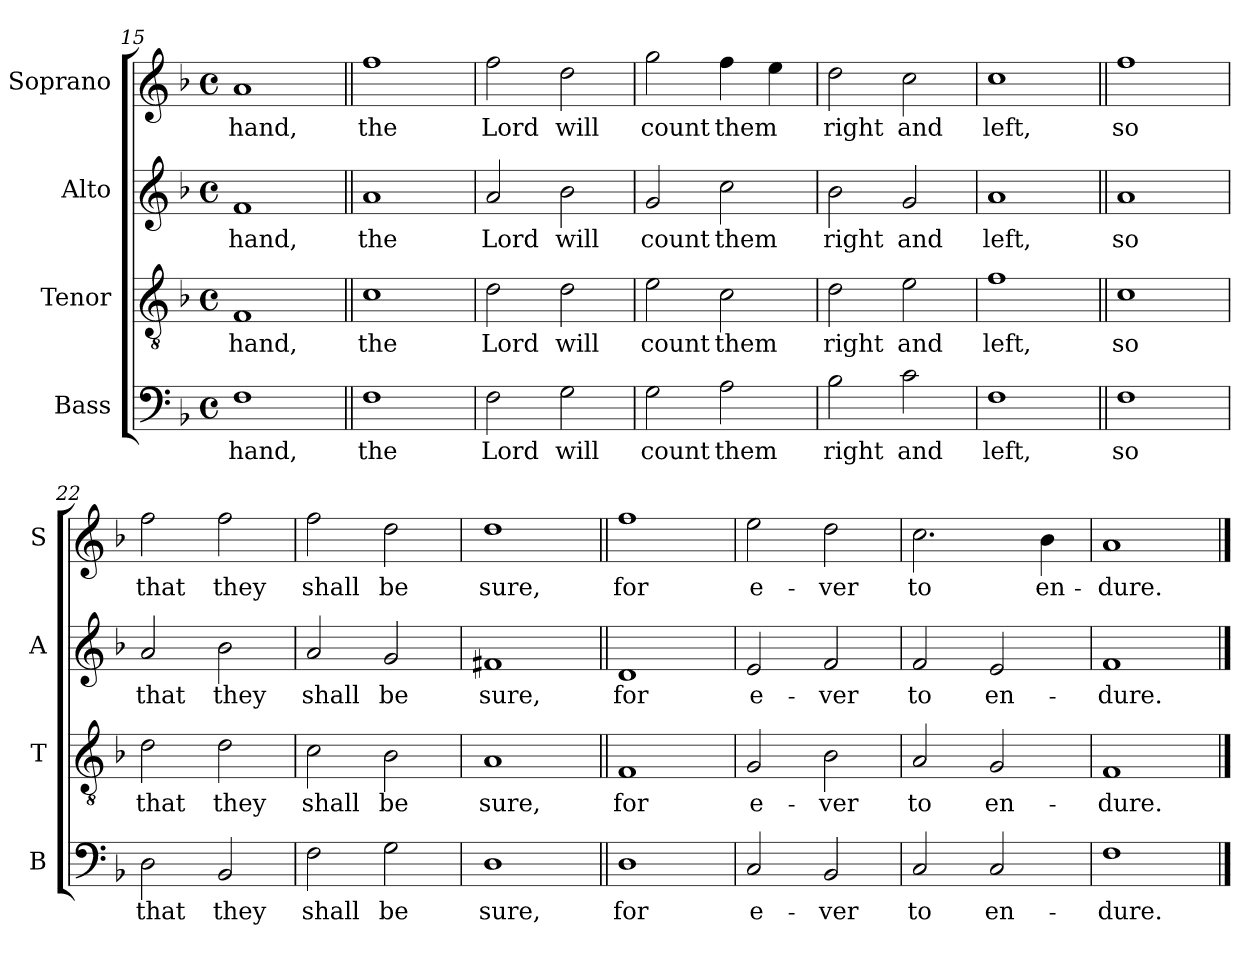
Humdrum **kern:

**kern	**text	**kern	**text	**kern	**text	**kern	**text
*part4	*part4	*part3	*part3	*part2	*part2	*part1	*part1
*staff4	*staff4	*staff3	*staff3	*staff2	*staff2	*staff1	*staff1
*I"Bass	*	*I"Tenor	*	*I"Alto	*	*I"Soprano	*
*I'B	*	*I'T	*	*I'A	*	*I'S	*
!!LO:LB:g=z
*clefF4	*	*clefGv2	*	*clefG2	*	*clefG2	*
*k[b-]	*	*k[b-]	*	*k[b-]	*	*k[b-]	*
*F:	*	*F:	*	*F:	*	*F:	*
*M4/4	*	*M4/4	*	*M4/4	*	*M4/4	*
*met(c)	*	*met(c)	*	*met(c)	*	*met(c)	*
=15	=15	=15	=15	=15	=15	=15	=15
!	!LO:LY:b	!	!LO:LY:b	!	!LO:LY:b	!	!LO:LY:b
1F	hand,	1F	hand,	1f	hand,	1a	hand,
=16||	=16||	=16||	=16||	=16||	=16||	=16||	=16||
!	!LO:LY:b	!	!LO:LY:b	!	!LO:LY:b	!	!LO:LY:b
1F	the	1c	the	1a	the	1ff	the
=17	=17	=17	=17	=17	=17	=17	=17
!	!LO:LY:b	!	!LO:LY:b	!	!LO:LY:b	!	!LO:LY:b
2F\	Lord	2d\	Lord	2a/	Lord	2ff\	Lord
!	!LO:LY:b	!	!LO:LY:b	!	!LO:LY:b	!	!LO:LY:b
2G\	will	2d\	will	2b-\	will	2dd\	will
=18	=18	=18	=18	=18	=18	=18	=18
!	!LO:LY:b	!	!LO:LY:b	!	!LO:LY:b	!	!LO:LY:b
2G\	count	2e\	count	2g/	count	2gg\	count
!	!LO:LY:b	!	!LO:LY:b	!	!LO:LY:b	!	!LO:LY:b
2A\	them	2c\	them	2cc\	them	4ff\	them
.	.	.	.	.	.	4ee\	.
=19	=19	=19	=19	=19	=19	=19	=19
!	!LO:LY:b	!	!LO:LY:b	!	!LO:LY:b	!	!LO:LY:b
2B-\	right	2d\	right	2b-\	right	2dd\	right
!	!LO:LY:b	!	!LO:LY:b	!	!LO:LY:b	!	!LO:LY:b
2c\	and	2e\	and	2g/	and	2cc\	and
=20	=20	=20	=20	=20	=20	=20	=20
!	!LO:LY:b	!	!LO:LY:b	!	!LO:LY:b	!	!LO:LY:b
1F	left,	1f	left,	1a	left,	1cc	left,
=21||	=21||	=21||	=21||	=21||	=21||	=21||	=21||
!	!LO:LY:b	!	!LO:LY:b	!	!LO:LY:b	!	!LO:LY:b
1F	so	1c	so	1a	so	1ff	so
!!LO:PB:g=z
=22	=22	=22	=22	=22	=22	=22	=22
!	!LO:LY:b	!	!LO:LY:b	!	!LO:LY:b	!	!LO:LY:b
2D\	that	2d\	that	2a/	that	2ff\	that
!	!LO:LY:b	!	!LO:LY:b	!	!LO:LY:b	!	!LO:LY:b
2BB-/	they	2d\	they	2b-\	they	2ff\	they
=23	=23	=23	=23	=23	=23	=23	=23
!	!LO:LY:b	!	!LO:LY:b	!	!LO:LY:b	!	!LO:LY:b
2F\	shall	2c\	shall	2a/	shall	2ff\	shall
!	!LO:LY:b	!	!LO:LY:b	!	!LO:LY:b	!	!LO:LY:b
2G\	be	2B-\	be	2g/	be	2dd\	be
=24	=24	=24	=24	=24	=24	=24	=24
!	!LO:LY:b	!	!LO:LY:b	!	!LO:LY:b	!	!LO:LY:b
1D	sure,	1A	sure,	1f#X	sure,	1dd	sure,
=25||	=25||	=25||	=25||	=25||	=25||	=25||	=25||
!	!LO:LY:b	!	!LO:LY:b	!	!LO:LY:b	!	!LO:LY:b
1D	for	1F	for	1d	for	1ff	for
=26	=26	=26	=26	=26	=26	=26	=26
!	!LO:LY:b	!	!LO:LY:b	!	!LO:LY:b	!	!LO:LY:b
2C/	e-	2G/	e-	2e/	e-	2ee\	e-
!	!LO:LY:b	!	!LO:LY:b	!	!LO:LY:b	!	!LO:LY:b
2BB-/	-ver	2B-\	-ver	2f/	-ver	2dd\	-ver
=27	=27	=27	=27	=27	=27	=27	=27
!	!LO:LY:b	!	!LO:LY:b	!	!LO:LY:b	!	!LO:LY:b
2C/	to	2A/	to	2f/	to	2.cc\	to
!	!LO:LY:b	!	!LO:LY:b	!	!LO:LY:b	!	!
2C/	en-	2G/	en-	2e/	en-	.	.
!	!	!	!	!	!	!	!LO:LY:b
.	.	.	.	.	.	4b-\	en-
=28	=28	=28	=28	=28	=28	=28	=28
!	!LO:LY:b	!	!LO:LY:b	!	!LO:LY:b	!	!LO:LY:b
1F	-dure.	1F	-dure.	1f	-dure.	1a	-dure.
==	==	==	==	==	==	==	==
*-	*-	*-	*-	*-	*-	*-	*-
